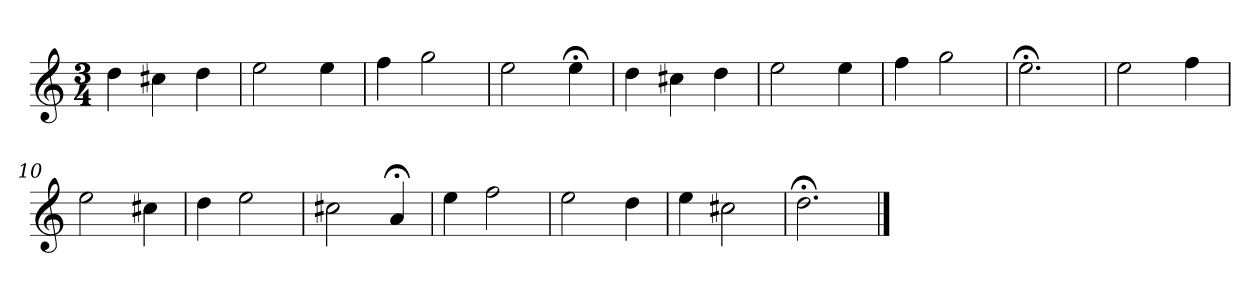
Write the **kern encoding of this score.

**kern
*part1
*staff1
*k[]
*D:dor
*M3/4
*MM120
=1
4dd
4cc#X
4dd
=2
2ee
4ee
=3
4ff
2gg
=4
2ee
4ee;<
=5
4dd
4cc#X
4dd
=6
2ee
4ee
=7
4ff
2gg
=8
2.ee;<
=9
2ee
4ff
=10
2ee
4cc#X
=11
4dd
2ee
=12
2cc#X
4a;<
=13
4ee
2ff
=14
2ee
4dd
=15
4ee
2cc#X
=16
2.dd;<
==
*-
